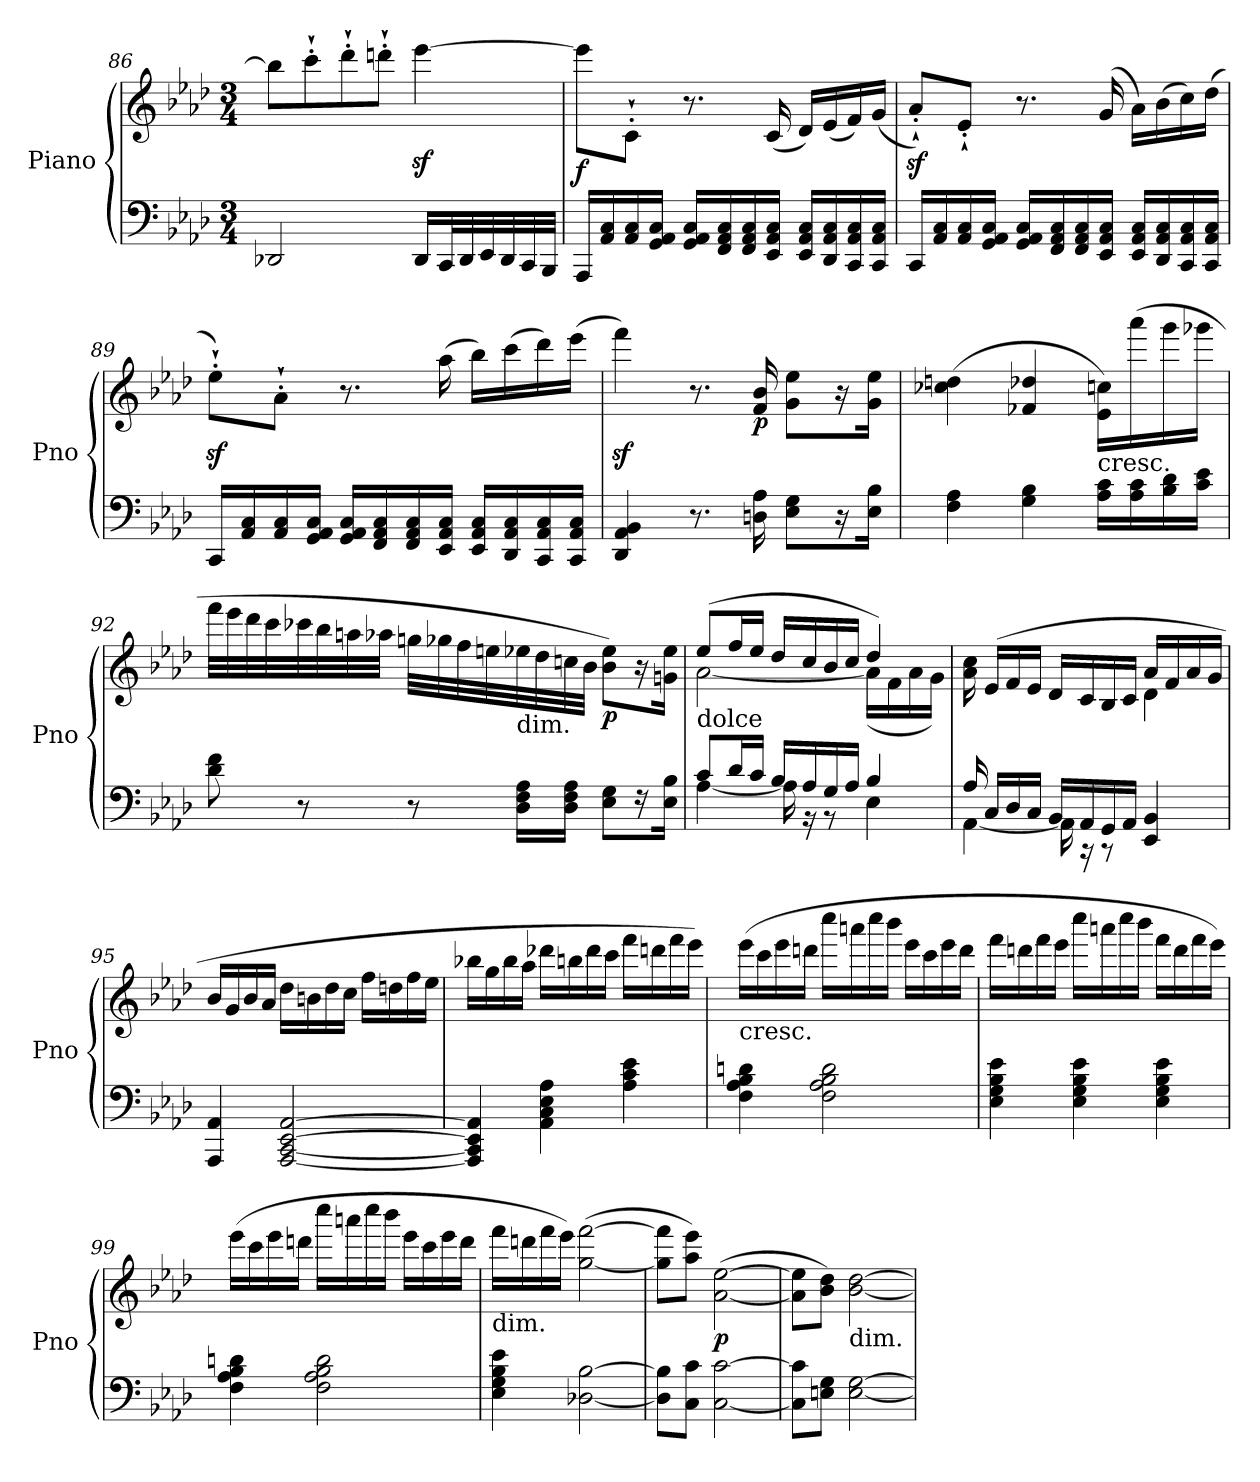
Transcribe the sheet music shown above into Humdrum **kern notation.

**kern	**kern	**dynam
*part1	*part1	*part1
*staff2	*staff1	*staff1/2
*I"Piano	*	*
*I'Pno	*	*
*clefF4	*clefG2	*
*k[b-e-a-d-]	*k[b-e-a-d-]	*
*A-:	*A-:	*
*M3/4	*M3/4	*
=86	=86	=86
*^	*	*
2DD-X/	2ryy	8bb-\L]	.
.	.	8ccc'`\	.
.	.	8ddd-'`\	.
.	.	8dddn'`\J	.
16DD-/LL	16DD-yy	[4eee-z<\	.
32CC/L	8.ryy	.	.
32DD-/	.	.	.
32EE-/	.	.	.
32DD-/	.	.	.
32CC/	.	.	.
32BBB-/JJJ	.	.	.
*v	*v	*	*
!!LO:LB:g=z
=87	=87	=87
!	!	!LO:DY:b
16AAA-/LL	8eee-\L]	f
16AA-/ 16C/	.	.
16AA-/ 16C/	8c'`\J	.
16GG/ 16AA-/ 16C/JJ	.	.
16GG/ 16AA-/ 16C/LL	8.r	.
16FF/ 16AA-/ 16C/	.	.
16FF/ 16AA-/ 16C/	.	.
16EE-/ 16AA-/ 16C/JJ	(<16c/	.
16EE-/ 16AA-/ 16C/LL	16d-/LL)	.
16DD-/ 16AA-/ 16C/	(<16e-/	.
16CC/ 16AA-/ 16C/	16f/)	.
16CC/ 16AA-/ 16C/JJ	(<16g/JJ	.
=88	=88	=88
16CC/LL	8a-z<'`/L)	.
16AA-/ 16C/	.	.
16AA-/ 16C/	8e-'`/J	.
16GG/ 16AA-/ 16C/JJ	.	.
16GG/ 16AA-/ 16C/LL	8.r	.
16FF/ 16AA-/ 16C/	.	.
16FF/ 16AA-/ 16C/	.	.
16EE-/ 16AA-/ 16C/JJ	(>16g/	.
16EE-/ 16AA-/ 16C/LL	16a-\LL)	.
16DD-/ 16AA-/ 16C/	(>16b-\	.
16CC/ 16AA-/ 16C/	16cc\)	.
16CC/ 16AA-/ 16C/JJ	(>16dd-\JJ	.
=89	=89	=89
16CC/LL	8ee-z<'`\L)	.
16AA-/ 16C/	.	.
16AA-/ 16C/	8a-'`\J	.
16GG/ 16AA-/ 16C/JJ	.	.
16GG/ 16AA-/ 16C/LL	8.r	.
16FF/ 16AA-/ 16C/	.	.
16FF/ 16AA-/ 16C/	.	.
16EE-/ 16AA-/ 16C/JJ	(>16aa-\	.
16EE-/ 16AA-/ 16C/LL	16bb-\LL)	.
16DD-/ 16AA-/ 16C/	(>16ccc\	.
16CC/ 16AA-/ 16C/	16ddd-\)	.
16CC/ 16AA-/ 16C/JJ	(>16eee-\JJ	.
!!LO:LB:g=z
=90	=90	=90
4DD-/ 4AA-/ 4BB-/	4fffz<\)	.
8.r	8.r	.
!	!	!LO:DY:b
16Dn\ 16A-\	16f/ 16b-/	p
8E-\ 8G\L	8g\ 8ee-\L	.
16r	16r	.
16E-\ 16B-\Jk	16g\ 16ee-\Jk	.
=91	=91	=91
4F\ 4A-\	(>4cc-X\ 4ddn\	.
4G\ 4B-\	4f-X/ 4dd-X/	.
!	!LO:TX:b:t=cresc.	!
16A-\ 16c\LL	16e-\ 16ccn\LL)	.
16A-\ 16c\	(>16aaa-\	.
16B-\ 16d-\	16ggg\	.
16c\ 16e-\JJ	16ggg-X\JJ	.
=92	=92	=92
8d-\ 8f\	32fff\LLL	.
.	32eee-\	.
.	32ddd-\	.
.	32ccc\	.
8r	32ccc-X\	.
.	32bb-\	.
.	32aan\	.
.	32aa-X\JJJ	.
8r	32ggn\LLL	.
.	32gg-X\	.
.	32ff\	.
.	32een\	.
!	!LO:TX:b:t=dim.	!
16D-\ 16F\ 16A-\LL	32ee-X\	.
.	32dd-\	.
16D-\ 16F\ 16A-\JJ	32ccn\	.
.	32b-\JJJ	.
!	!	!LO:DY:b
8E-\ 8G\L	8b-\ 8ee-\L)	p
16rF	16r	.
16E-\ 16B-\Jk	16gn\ 16ee-\Jk	.
!!LO:LB:g=z
=93	=93	=93
*^	*^	*
!	!	!LO:TX:b:t=dolce	!	!
8c/L	[4A-\	(>8ee-/L	[2a-\	.
16d-/L	.	16ff/L	.	.
16c/JJ	.	16ee-/JJ	.	.
16B-/LL	16A-\]	16dd-/LL	.	.
16A-/	16r	16cc/	.	.
16G/	8rBB	16b-/	.	.
16A-/JJ	.	16cc/JJ	.	.
4B-/	4E-\	4dd-/)	(<16a-\LL]	.
.	.	.	16f\	.
.	.	.	16a-\	.
.	.	.	16g\JJ)	.
=94	=94	=94	=94	=94
16A-/	[4AA-\	16a-\ 16cc\	2ryy	.
16C/LL	.	(>16e-/LL	.	.
16D-/	.	16f/	.	.
16C/JJ	.	16e-/JJ	.	.
16BB-/LL	16AA-\]	16d-/LL	.	.
16AA-/	16rCC	16c/	.	.
16GG/	8rCC	16B-/	.	.
16AA-/JJ	.	16c/JJ	.	.
4EE-/ 4BB-/	4ryy	(>16a-/LL	4d-\)	.
.	.	16f/	.	.
.	.	16a-/	.	.
.	.	16g/JJ	.	.
*v	*v	*	*	*
*	*v	*v	*
=95	=95	=95
4AAA-/ 4AA-/	16b-/LL	.
.	16g/	.
.	16b-/	.
.	16a-/JJ	.
[2AAA-/ [2CC/ [2EE-/ [2AA-/	16dd-\LL	.
.	16bn\	.
.	16dd-\	.
.	16cc\JJ	.
.	16ff\LL	.
.	16ddn\	.
.	16ff\	.
.	16ee-\JJ	.
!!LO:LB:g=z
=96	=96	=96
4AAA-/] 4CC/] 4EE-/] 4AA-/]	16bb-X\LL	.
.	16gg\	.
.	16bb-\	.
.	16aa-\JJ	.
4AA-\ 4C\ 4E-\ 4A-\	16ddd-X\LL	.
.	16bbn\	.
.	16ddd-\	.
.	16ccc\JJ	.
4A-\ 4c\ 4e-\	16fff\LL	.
.	16dddn\	.
.	16fff\	.
.	16eee-\JJ)	.
=97	=97	=97
!	!LO:TX:b:t=cresc.	!
4F\ 4A-\ 4B-\ 4dn\	(>16eee-\LL	.
.	16ccc\	.
.	16eee-\	.
.	16dddn\JJ	.
2F\ 2A-\ 2B-\ 2d\	16cccc\LL	.
.	16aaan\	.
.	16cccc\	.
.	16bbb-\JJ	.
.	16eee-\LL	.
.	16ccc\	.
.	16eee-\	.
.	16ddd\JJ	.
!!LO:PB:g=z
=98	=98	=98
4E-\ 4G\ 4B-\ 4e-\	16fff\LL	.
.	16dddn\	.
.	16fff\	.
.	16eee-\JJ	.
4E-\ 4G\ 4B-\ 4e-\	16cccc\LL	.
.	16aaan\	.
.	16cccc\	.
.	16bbb-\JJ	.
4E-\ 4G\ 4B-\ 4e-\	16fff\LL	.
.	16ddd\	.
.	16fff\	.
.	16eee-\JJ)	.
=99	=99	=99
4F\ 4A-\ 4B-\ 4dn\	(>16eee-\LL	.
.	16ccc\	.
.	16eee-\	.
.	16dddn\JJ	.
2F\ 2A-\ 2B-\ 2d\	16cccc\LL	.
.	16aaan\	.
.	16cccc\	.
.	16bbb-\JJ	.
.	16eee-\LL	.
.	16ccc\	.
.	16eee-\	.
.	16ddd\JJ	.
=100	=100	=100
!	!LO:TX:b:t=dim.	!
4E-\ 4G\ 4B-\ 4e-\	16fff\LL	.
.	16dddn\	.
.	16fff\	.
.	16eee-\JJ)	.
[2D-X\ [2B-\	(>[2gg\ [2fff\	.
!!LO:LB:g=z
=101	=101	=101
8D-\] 8B-\]L	8gg\] 8fff\]L	.
8C\ 8c\J	8aa-\ 8eee-\J)	.
!	!	!LO:DY:b
[2C\ [2c\	(>[2a-\ [2ee-\	p
=102	=102	=102
8C\] 8c\]L	8a-\] 8ee-\]L	.
8En\ 8G\J	8b-\ 8dd-\J)	.
!	!LO:TX:b:t=dim.	!
[2E\ [2G\	[2b-\ [2dd-\	.
=	=	=
*-	*-	*-
